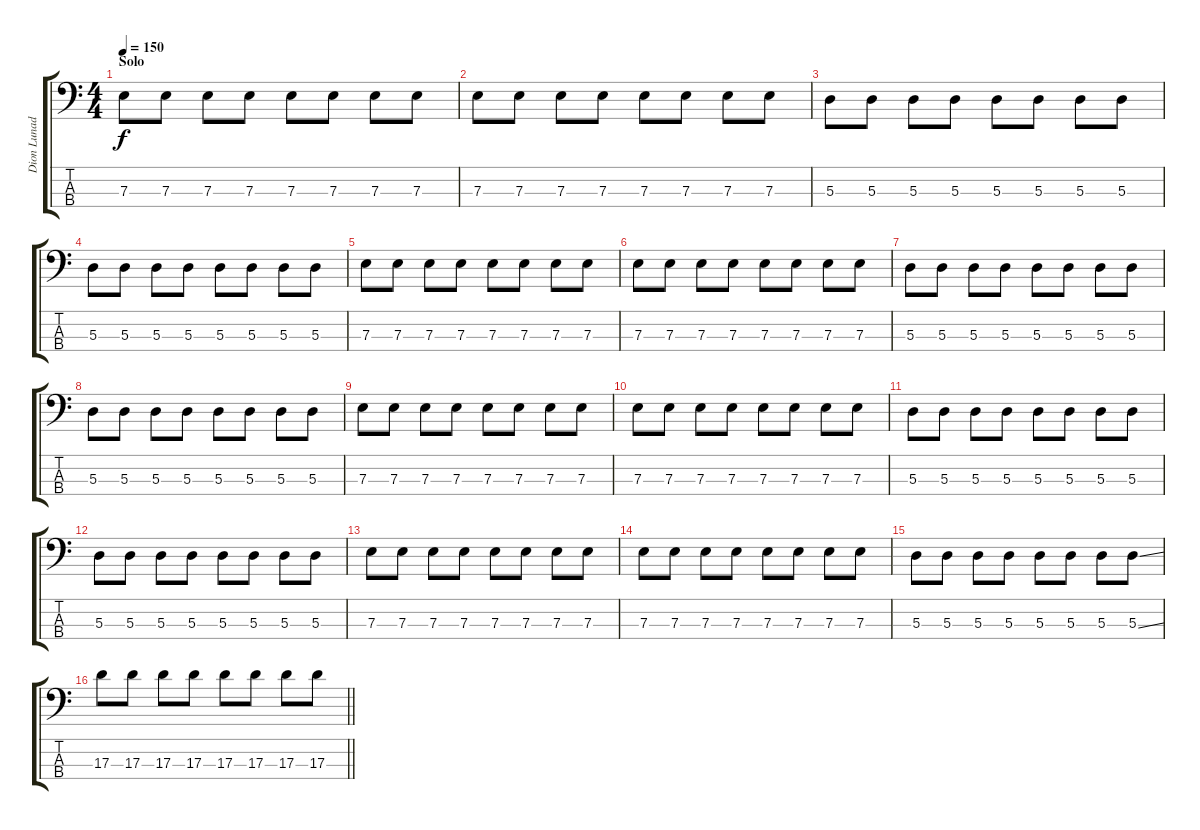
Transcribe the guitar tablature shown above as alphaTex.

\track ("Dion Lunadon - Bass" "Dion Lunad") {instrument electricbasspick}
\staff {score tabs}
\tuning (G2 D2 A1 E1) {hide}
\ts (4 4)
\section ("" "Solo")
\tempo 150
\clef f4
\ks c
7.3.8{dy f} 7.3.8 7.3.8 7.3.8 7.3.8 7.3.8 7.3.8 7.3.8 |
7.3.8 7.3.8 7.3.8 7.3.8 7.3.8 7.3.8 7.3.8 7.3.8 |
5.3.8 5.3.8 5.3.8 5.3.8 5.3.8 5.3.8 5.3.8 5.3.8 |
5.3.8 5.3.8 5.3.8 5.3.8 5.3.8 5.3.8 5.3.8 5.3.8 |
7.3.8 7.3.8 7.3.8 7.3.8 7.3.8 7.3.8 7.3.8 7.3.8 |
7.3.8 7.3.8 7.3.8 7.3.8 7.3.8 7.3.8 7.3.8 7.3.8 |
5.3.8 5.3.8 5.3.8 5.3.8 5.3.8 5.3.8 5.3.8 5.3.8 |
5.3.8 5.3.8 5.3.8 5.3.8 5.3.8 5.3.8 5.3.8 5.3.8 |
7.3.8 7.3.8 7.3.8 7.3.8 7.3.8 7.3.8 7.3.8 7.3.8 |
7.3.8 7.3.8 7.3.8 7.3.8 7.3.8 7.3.8 7.3.8 7.3.8 |
5.3.8 5.3.8 5.3.8 5.3.8 5.3.8 5.3.8 5.3.8 5.3.8 |
5.3.8 5.3.8 5.3.8 5.3.8 5.3.8 5.3.8 5.3.8 5.3.8 |
7.3.8 7.3.8 7.3.8 7.3.8 7.3.8 7.3.8 7.3.8 7.3.8 |
7.3.8 7.3.8 7.3.8 7.3.8 7.3.8 7.3.8 7.3.8 7.3.8 |
5.3.8 5.3.8 5.3.8 5.3.8 5.3.8 5.3.8 5.3.8 5.3{ss}.8 |
\barLineRight lightlight
17.3.8 17.3.8 17.3.8 17.3.8 17.3.8 17.3.8 17.3.8 17.3.8
